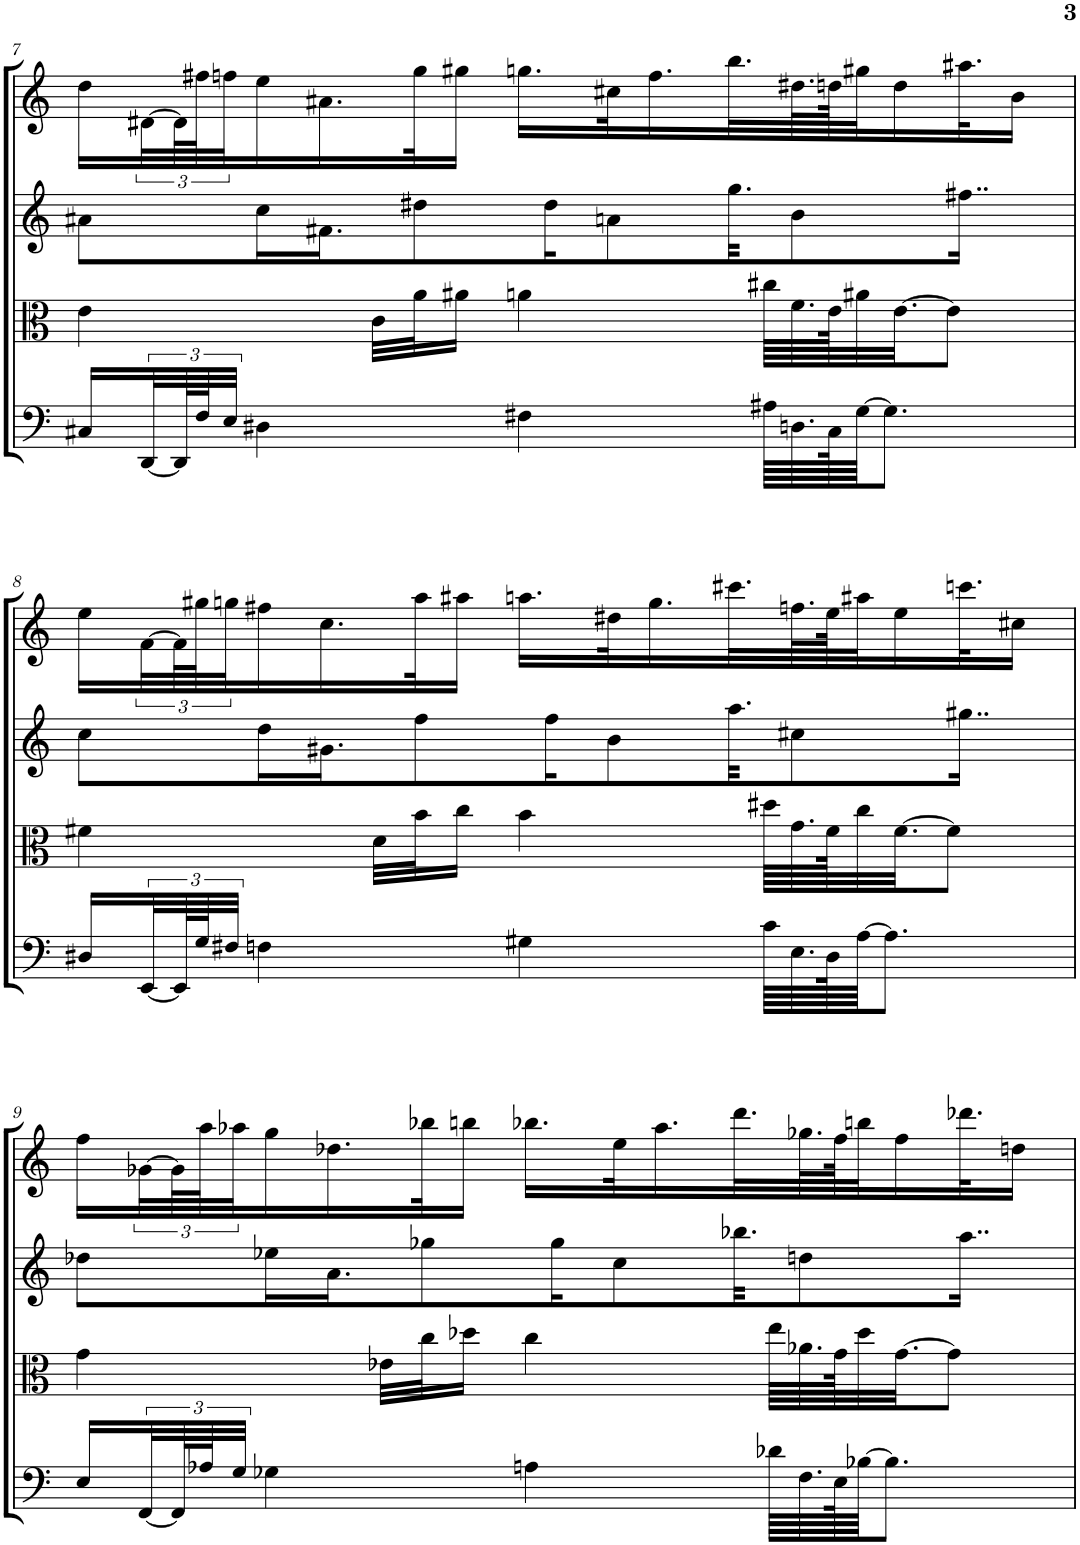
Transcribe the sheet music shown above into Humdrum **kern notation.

**kern	**kern	**kern	**kern
*part4	*part3	*part2	*part1
*staff4	*staff3	*staff2	*staff1
*I"Violoncello	*I"Viola	*I"Violin II	*I"Violin I
*I'Vc	*I'Vla	*I'Vln	*I'Vln
!!LO:PB:g=z
*clefF4	*clefC3	*clefG2	*clefG2
*k[]	*k[]	*k[]	*k[]
*M7/8	*M7/8	*M7/8	*M7/8
=7	=7	=7	=7
16C#X/LL	4e\	8a#X\L	16dd\LL
[48DD/L	.	.	[48d#X\L
96DD/L]	.	.	96d#\L]
96F/J	.	.	96ff#X\J
48E/JJJ	.	.	48ffn\J
4D#X\	.	16cc\L	16ee\
.	.	16.f#X\J	16.a#X\
.	32c\LLL	.	.
.	32a\J	8dd#X\	32gg\K
.	16a#X\JJ	.	16gg#X\JJ
4F#X\	4an\	.	16.ggn\LL
.	.	16dd#\K	.
.	.	8an\	32cc#X\K
.	.	.	16.ff\
.	.	32.gg\KK	32.bb\L
64A#X\LLLL	64cc#X\LLLL	.	.
64.Dn\	64.f\	8b\	64.dd#X\L
128C#\K	128e\JK	.	128ddn\JK
[64G\JJJ	32a#X\	.	32gg#X\J
8.G\J]	.	.	.
.	[32.e\JJ	.	16dd\
.	8e\J]	.	.
.	.	16..ff#X\Jk	32.aa#X\K
.	.	.	16b\JJ
!!LO:LB:g=z
=8	=8	=8	=8
16D#X/LL	4f#X\	8cc\L	16ee\LL
[48EE/L	.	.	[48f\L
96EE/L]	.	.	96f\L]
96G/J	.	.	96gg#X\J
48F#X/JJJ	.	.	48ggn\J
4Fn\	.	16dd\L	16ff#X\
.	.	16.g#X\J	16.cc\
.	32d\LLL	.	.
.	32b\J	8ff\	32aa\K
.	16cc\JJ	.	16aa#X\JJ
4G#X\	4b\	.	16.aan\LL
.	.	16ff\K	.
.	.	8b\	32dd#X\K
.	.	.	16.gg\
.	.	32.aa\KK	32.ccc#X\L
64c\LLLL	64dd#X\LLLL	.	.
64.E\	64.g\	8cc#X\	64.ffn\L
128D#\K	128f#\JK	.	128ee\JK
[64A\JJJ	32cc\	.	32aa#X\J
8.A\J]	.	.	.
.	[32.f#\JJ	.	16ee\
.	8f#\J]	.	.
.	.	16..gg#X\Jk	32.cccn\K
.	.	.	16cc#X\JJ
!!LO:LB:g=z
=9	=9	=9	=9
16E/LL	4g\	8dd-X\L	16ff\LL
[48FF/L	.	.	[48g-X\L
96FF/L]	.	.	96g-\L]
96A-X/J	.	.	96aa\J
48G/JJJ	.	.	48aa-X\J
4G-X\	.	16ee-X\L	16gg\
.	.	16.a\J	16.dd-X\
.	32e-X\LLL	.	.
.	32cc\J	8gg-X\	32bb-X\K
.	16dd-X\JJ	.	16bbn\JJ
4An\	4cc\	.	16.bb-X\LL
.	.	16gg-\K	.
.	.	8cc\	32ee\K
.	.	.	16.aa-\
.	.	32.bb-X\KK	32.ddd\L
64d-X\LLLL	64ee\LLLL	.	.
64.F\	64.a-X\	8ddn\	64.gg-X\L
128E\K	128g\JK	.	128ff\JK
[64B-X\JJJ	32dd-\	.	32bbn\J
8.B-\J]	.	.	.
.	[32.g\JJ	.	16ff\
.	8g\J]	.	.
.	.	16..aa\Jk	32.ddd-X\K
.	.	.	16ddn\JJ
=	=	=	=
*-	*-	*-	*-
